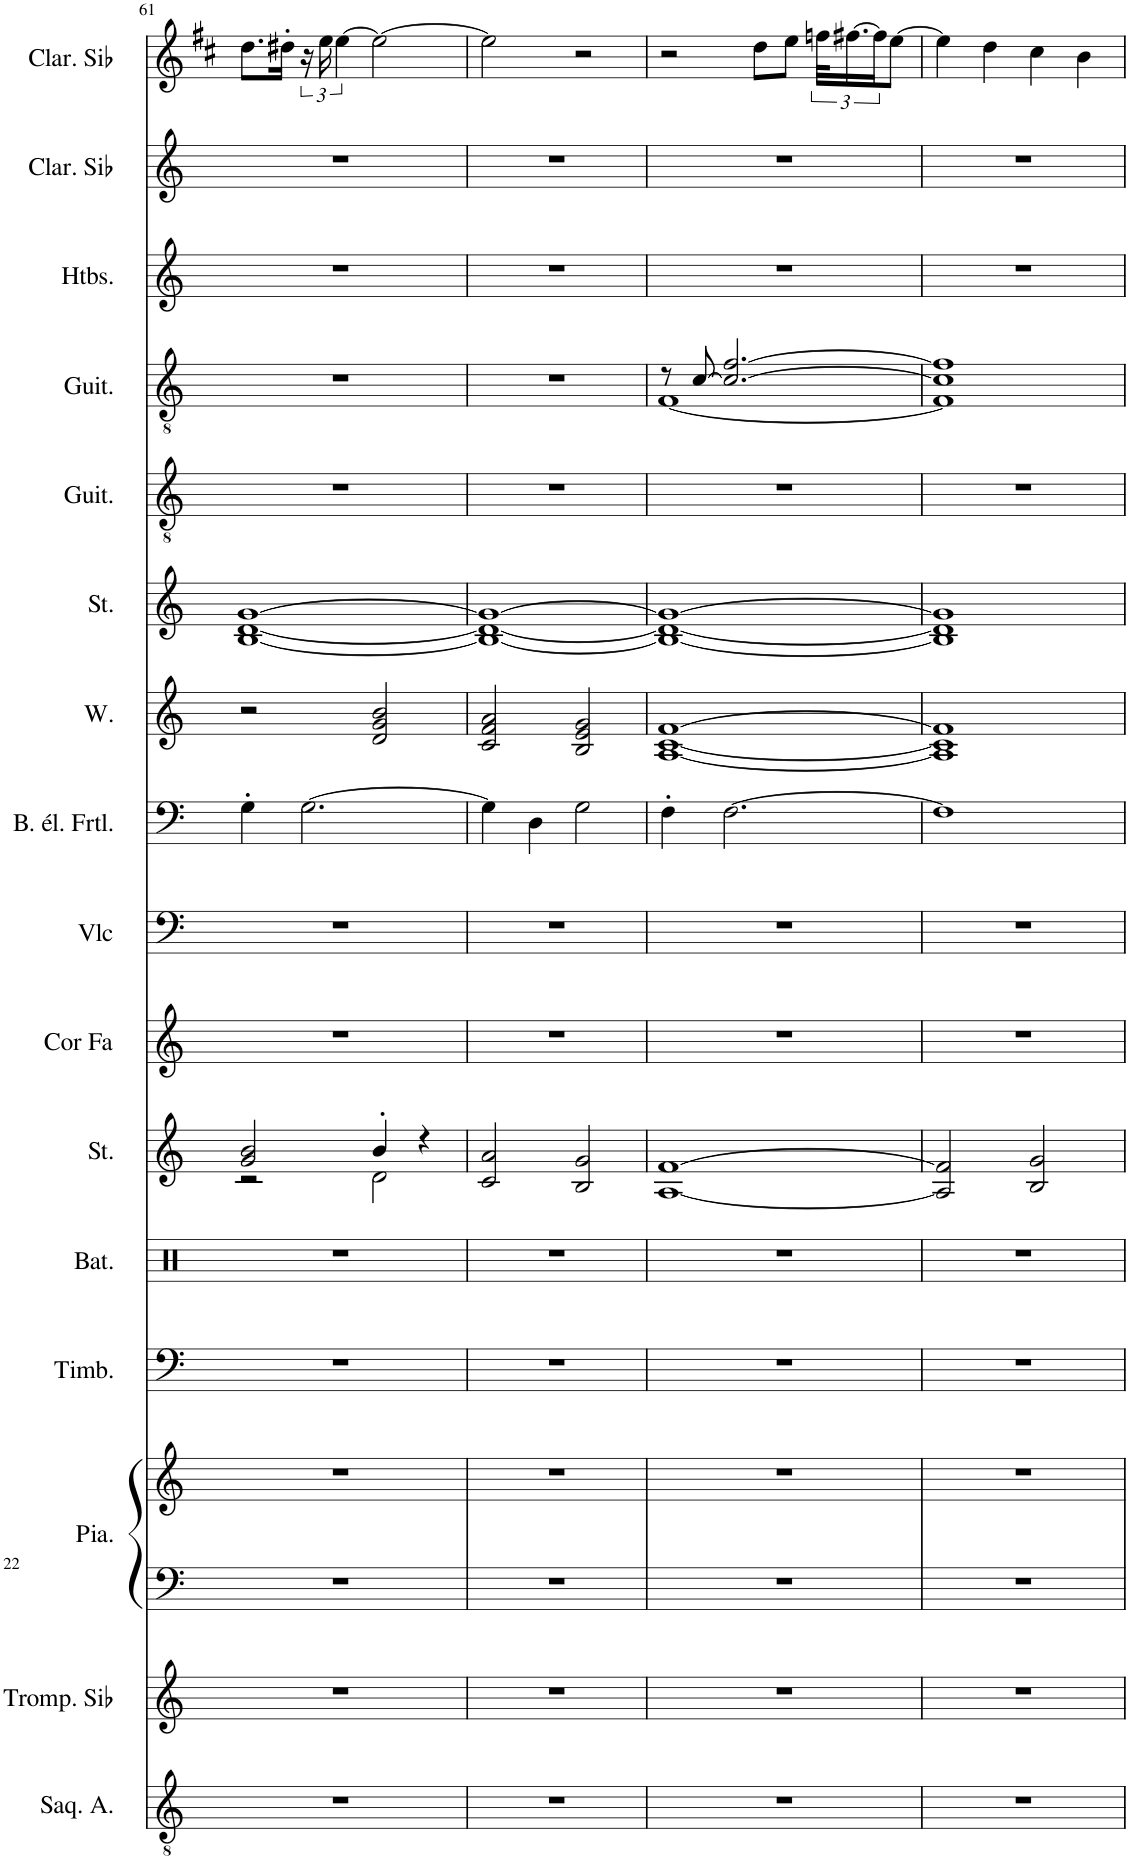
**kern	**kern	**kern	**kern	**kern	**kern	**kern	**kern	**kern	**kern	**kern	**kern	**kern	**kern	**kern	**kern	**kern
*part16	*part15	*part14	*part14	*part13	*part12	*part11	*part10	*part9	*part8	*part7	*part6	*part5	*part4	*part3	*part2	*part1
*staff17	*staff16	*staff15	*staff14	*staff13	*staff12	*staff11	*staff10	*staff9	*staff8	*staff7	*staff6	*staff5	*staff4	*staff3	*staff2	*staff1
*I"Saqueboute Alto, Trombone	*I"Trompette en Sib, Trumpet	*I"Piano, Acoustic Grand Piano	*	*I"Timbales, Timpani Ensemble	*I"Batterie	*I"Cordes, String Ensemble 2	*I"Cor en Fa, French Horn	*I"Violoncelle, Cello	*I"Basse électrique fretless, Fretless Bass	*I"Femmes, Choir Aahs	*I"Cordes, String Ensemble 2	*I"Guitare classique, Acoustic Guitar (nylon)	*I"Guitare classique, Acoustic Guitar (nylon)	*I"Hautbois, Oboe	*I"Clarinette en Sib, Clarinet Pipe	*I"Clarinette en Sib
*I'Saq. A.	*I'Tromp. Sib	*I'Pia.	*	*I'Timb.	*I'Bat.	*I'St.	*I'Cor Fa	*I'Vlc	*I'B. él. Frtl.	*	*I'St.	*I'Guit.	*I'Guit.	*I'Htbs.	*I'Clar. Sib	*I'Clar. Sib
!!LO:PB:g=z
*clefGv2	*clefG2	*clefF4	*clefG2	*clefF4	*clefX	*clefG2	*clefG2	*clefF4	*clefF4	*clefG2	*clefG2	*clefGv2	*clefGv2	*clefG2	*clefG2	*clefG2
*	*Trd1c2	*	*	*	*	*	*Trd4c7	*	*Trd7c12	*	*	*	*	*	*Trd1c2	*Trd1c2
*k[]	*k[]	*k[]	*k[]	*k[]	*k[]	*k[]	*k[]	*k[]	*k[]	*k[]	*k[]	*k[]	*k[]	*k[]	*k[]	*k[f#c#]
*M4/4	*M4/4	*M4/4	*M4/4	*M4/4	*M4/4	*M4/4	*M4/4	*M4/4	*M4/4	*M4/4	*M4/4	*M4/4	*M4/4	*M4/4	*M4/4	*M4/4
=61	=61	=61	=61	=61	=61	=61	=61	=61	=61	=61	=61	=61	=61	=61	=61	=61
*	*	*	*	*	*	*^	*	*	*	*	*	*	*	*	*	*
1r	1r	1r	1r	1r	1r	2g/ 2b/	2r	1r	1r	4G'\	2r	[1B [1d [1g	1r	1r	1r	1r	8.dd\L
.	.	.	.	.	.	.	.	.	.	.	.	.	.	.	.	.	16dd#X'\Jk
.	.	.	.	.	.	.	.	.	.	[2.G\	.	.	.	.	.	.	24r
.	.	.	.	.	.	.	.	.	.	.	.	.	.	.	.	.	24ee\
.	.	.	.	.	.	.	.	.	.	.	.	.	.	.	.	.	[6ee\
.	.	.	.	.	.	4b'/	2d\	.	.	.	2d/ 2g/ 2b/	.	.	.	.	.	2ee\_
.	.	.	.	.	.	4r	.	.	.	.	.	.	.	.	.	.	.
*	*	*	*	*	*	*v	*v	*	*	*	*	*	*	*	*	*	*
=62	=62	=62	=62	=62	=62	=62	=62	=62	=62	=62	=62	=62	=62	=62	=62	=62
1r	1r	1r	1r	1r	1r	2c/ 2a/	1r	1r	4G\]	2c/ 2f/ 2a/	1B_ 1d_ 1g_	1r	1r	1r	1r	2ee\]
.	.	.	.	.	.	.	.	.	4D\	.	.	.	.	.	.	.
.	.	.	.	.	.	2B/ 2g/	.	.	2G\	2B/ 2e/ 2g/	.	.	.	.	.	2r
=63	=63	=63	=63	=63	=63	=63	=63	=63	=63	=63	=63	=63	=63	=63	=63	=63
*	*	*	*	*	*	*	*	*	*	*	*	*	*^	*	*	*
1r	1r	1r	1r	1r	1r	[1A [1f	1r	1r	4F'\	[1A [1c [1f	1B_ 1d_ 1g_	1r	8r	[1F	1r	1r	2r
.	.	.	.	.	.	.	.	.	.	.	.	.	[8c/	.	.	.	.
.	.	.	.	.	.	.	.	.	[2.F\	.	.	.	2.c/_ [2.f/	.	.	.	.
.	.	.	.	.	.	.	.	.	.	.	.	.	.	.	.	.	8dd\L
.	.	.	.	.	.	.	.	.	.	.	.	.	.	.	.	.	8ee\J
.	.	.	.	.	.	.	.	.	.	.	.	.	.	.	.	.	48ffn\KLL
.	.	.	.	.	.	.	.	.	.	.	.	.	.	.	.	.	[24.ff#X\
.	.	.	.	.	.	.	.	.	.	.	.	.	.	.	.	.	24ff#\J]
.	.	.	.	.	.	.	.	.	.	.	.	.	.	.	.	.	[8ee\J
=64	=64	=64	=64	=64	=64	=64	=64	=64	=64	=64	=64	=64	=64	=64	=64	=64	=64
1r	1r	1r	1r	1r	1r	2A/] 2f/]	1r	1r	1F]	1A] 1c] 1f]	1B] 1d] 1g]	1r	1c] 1f]	1F]	1r	1r	4ee\]
.	.	.	.	.	.	.	.	.	.	.	.	.	.	.	.	.	4dd\
.	.	.	.	.	.	2B/ 2g/	.	.	.	.	.	.	.	.	.	.	4cc#\
.	.	.	.	.	.	.	.	.	.	.	.	.	.	.	.	.	4b\
*	*	*	*	*	*	*	*	*	*	*	*	*	*v	*v	*	*	*
=	=	=	=	=	=	=	=	=	=	=	=	=	=	=	=	=
*-	*-	*-	*-	*-	*-	*-	*-	*-	*-	*-	*-	*-	*-	*-	*-	*-
